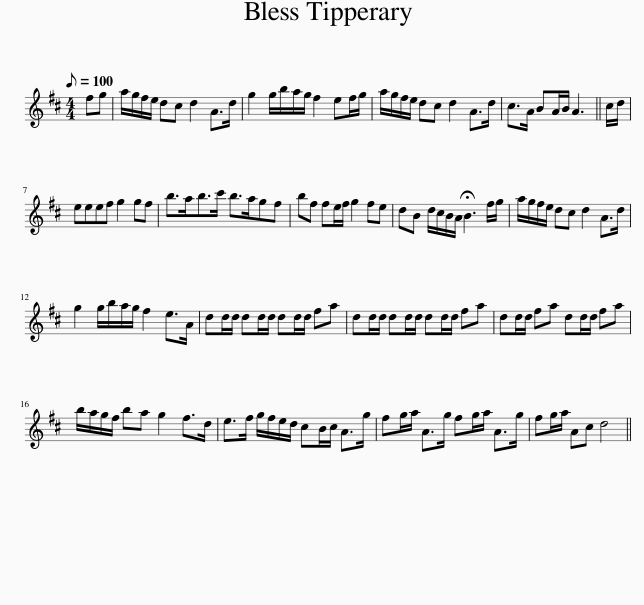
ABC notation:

X:1
L:1/8
Q:1/8=100
M:4/4
I:linebreak $
K:D
V:1 treble
V:1
 fg | a/g/f/e/ dc d2 A>d | g2 g/b/a/g/ f2 ef/g/ | a/g/f/e/ dc d2 A>d | c>A BA/B/ A3 || %5
 c/d/ |$ eeef g2 gf | b>ab>c' b>agf | bf fe/f/ g2 fe | dB d/c/B/A/ !fermata!B3 f/g/ | %10
 a/g/f/e/ dc d2 A>d |$ g2 g/b/a/g/ f2 e>A | dd/d/ dd/d/ dd/d/ fa | dd/d/ dd/d/ dd/d/ fa | dd/d/ fa dd/d/ fa |$ %15
 b/a/g/f/ ba g2 f>d | e>f g/f/e/d/ cB/c/ A>g | fg/a/ A>g fg/a/ A>g | fg/a/ Ac d4 || %19
